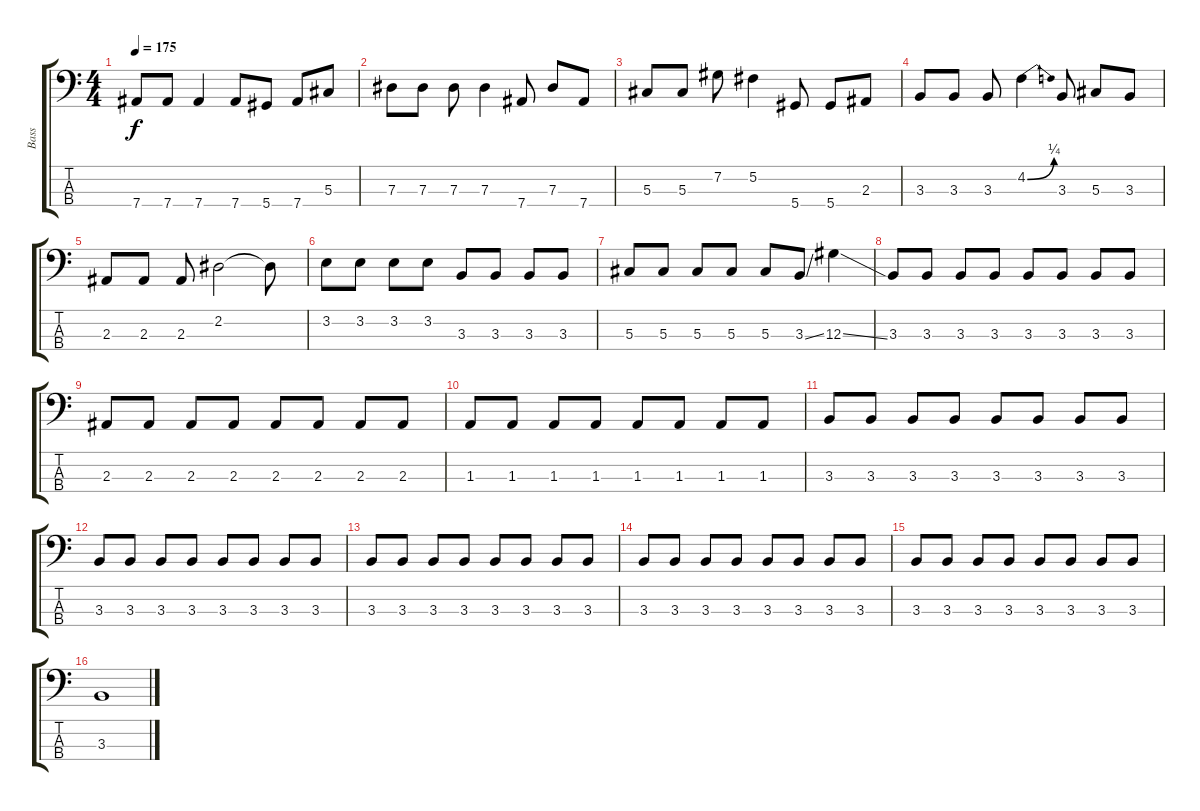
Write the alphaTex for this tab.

\track ("Bass" "Bass") {instrument electricbassfinger}
\staff {score tabs}
\tuning (Gb2 Db2 Ab1 Eb1) {hide}
\ts (4 4)
\tempo 175
\clef f4
\ks c
7.4.8{dy f} 7.4.8 7.4.4 7.4.8 5.4.8 7.4.8 5.3.8 |
7.3.8 7.3.8 7.3.8 7.3.4 7.4.8 7.3.8 7.4.8 |
5.3.8 5.3.8 7.2.8 5.2.4 5.4.8 5.4.8 2.3.8 |
3.3.8 3.3.8 3.3.8 4.2{be (bend 0 0 60 1)}.4 3.3.8 5.3.8 3.3.8 |
2.3.8 2.3.8 2.3.8 2.2.2 2.2{t}.8 |
3.2.8 3.2.8 3.2.8 3.2.8 3.3.8 3.3.8 3.3.8 3.3.8 |
5.3.8 5.3.8 5.3.8 5.3.8 5.3.8 3.3{ss}.8 12.3{ss}.4 |
3.3.8 3.3.8 3.3.8 3.3.8 3.3.8 3.3.8 3.3.8 3.3.8 |
2.3.8 2.3.8 2.3.8 2.3.8 2.3.8 2.3.8 2.3.8 2.3.8 |
1.3.8 1.3.8 1.3.8 1.3.8 1.3.8 1.3.8 1.3.8 1.3.8 |
3.3.8 3.3.8 3.3.8 3.3.8 3.3.8 3.3.8 3.3.8 3.3.8 |
3.3.8 3.3.8 3.3.8 3.3.8 3.3.8 3.3.8 3.3.8 3.3.8 |
3.3.8 3.3.8 3.3.8 3.3.8 3.3.8 3.3.8 3.3.8 3.3.8 |
3.3.8 3.3.8 3.3.8 3.3.8 3.3.8 3.3.8 3.3.8 3.3.8 |
3.3.8 3.3.8 3.3.8 3.3.8 3.3.8 3.3.8 3.3.8 3.3.8 |
3.3.1
